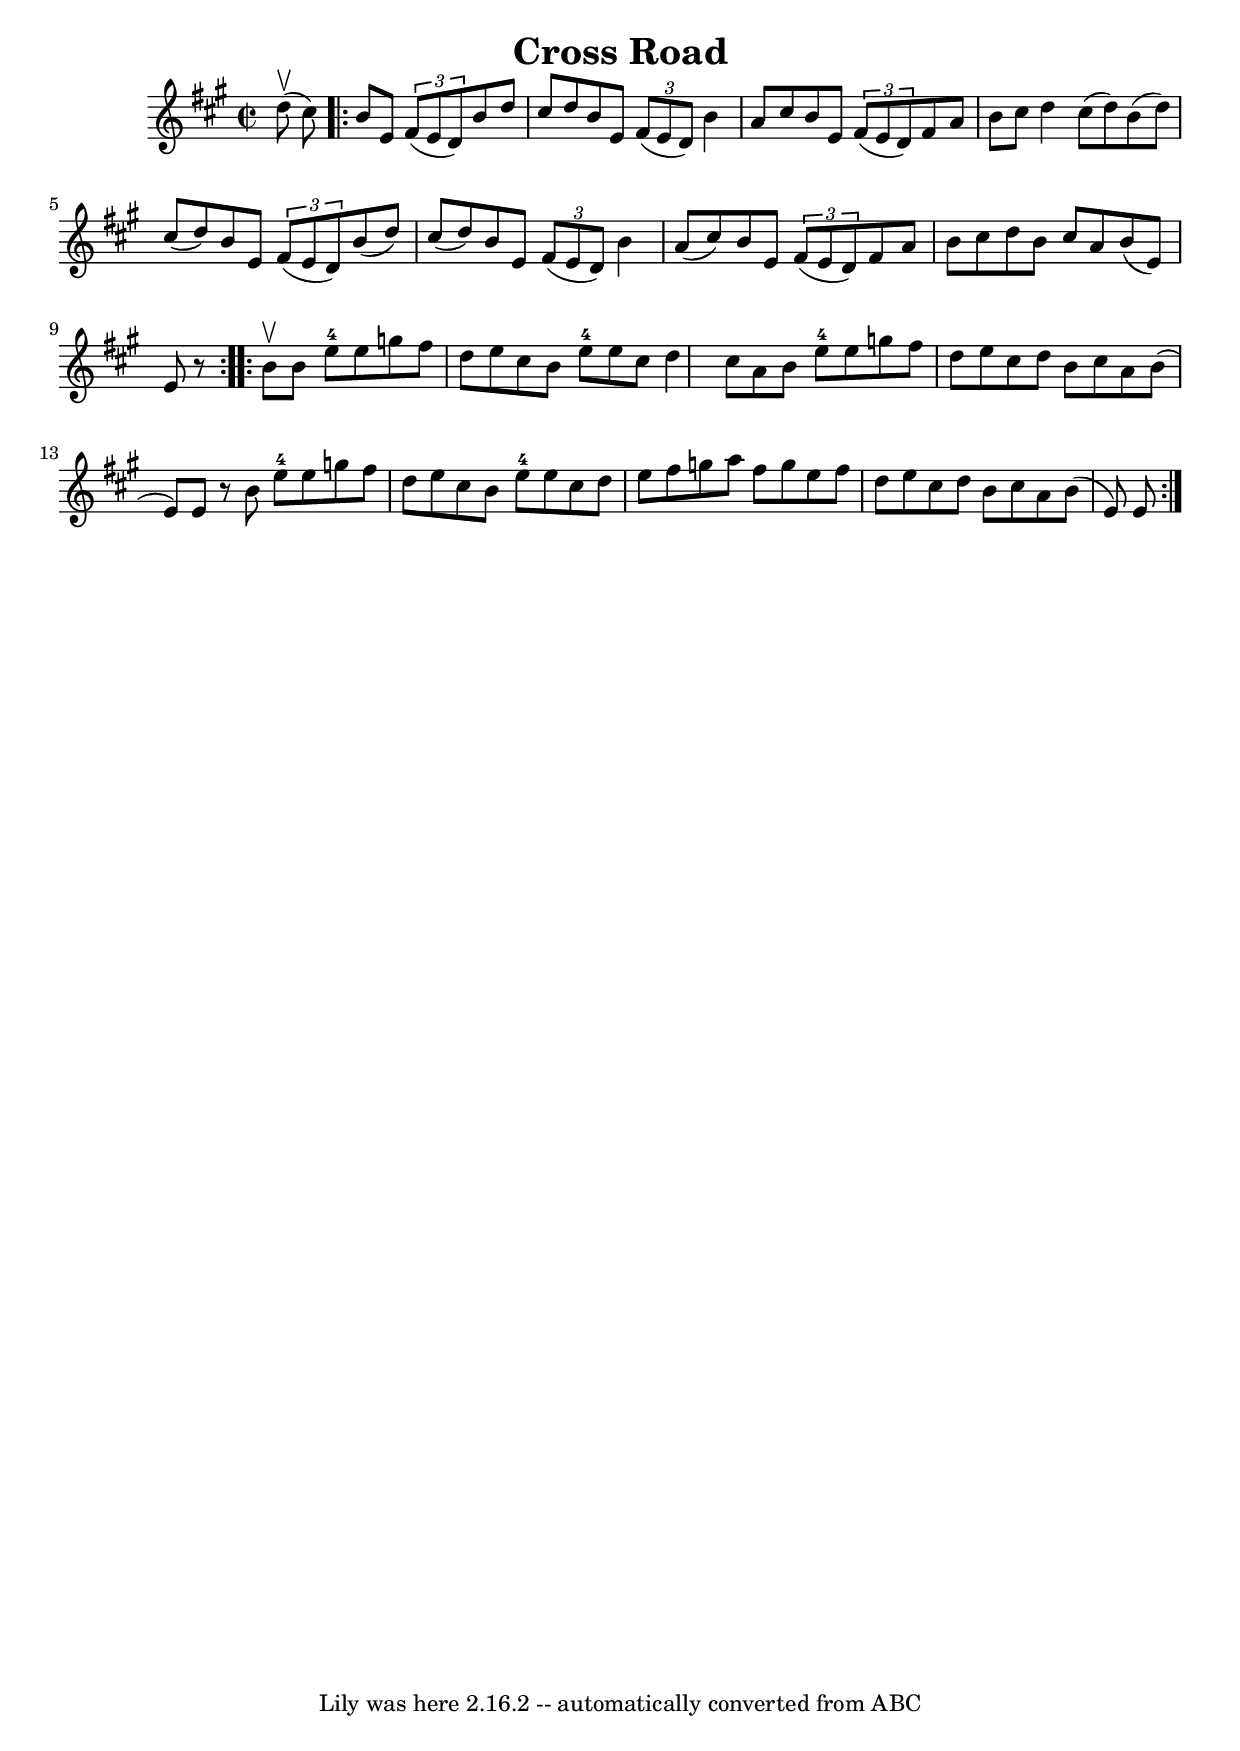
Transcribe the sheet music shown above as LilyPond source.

\version "2.16.2"
\include "Mammoth.ily"
\header {
  %% book = "Ryan's Mammoth Collection"
 crossRefNumber = "1"
 footnotes = "\\\\269"
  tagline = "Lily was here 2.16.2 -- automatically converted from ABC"
  title = "Cross Road"

}
voicedefault =  {


  \override Staff.TimeSignature #'style = #'C
  \time 2/2 
  \key b \dorian
 d''8^\upbow(cis''8) 
  \repeat volta 2 {
    
 b'8 e'8    \times 2/3 { fis'8 (e'8 d'8) 
			  } b'8 d''8 cis''8 d''8     |
 b'8 e'8    \times 2/3 { fis'8 (e'8 d'8) 
			  } b'4 a'8 cis''8     |
 b'8 e'8    \times 2/3 { fis'8 (e'8   
			 d'8)  			  } fis'8 a'8 b'8 cis''8     |
 d''4 cis''8 ( d''8) b'8 (d''8) cis''8 (d''8)    |
 b'8 e'8    
    \times 2/3 { fis'8 (e'8 d'8)  	       } b'8 (d''8) cis''8 (d''8)    |
 b'8 e'8    \times 2/3 { fis'8 (e'8 d'8) 
			  } b'4 a'8 (cis''8)    |
 b'8 e'8    \times 2/3 { fis'8 (e'8    
			 d'8)  			  } fis'8 a'8 b'8 cis''8     |
 d''8 b'8    
 cis''8 a'8 b'8 (e'8) e'8    r8   
  }     
  \repeat volta 2 { b'8^\upbow  |
 b'8 e''8-4 e''8 g''8 fis''8 d''8 e''8 cis''8     |
 b'8 e''8-4 e''8 cis''8 d''4 cis''8 a'8     |
 b'8 e''8-4 e''8 g''8 fis''8 d''8 e''8 cis''8     |
 d''8 b'8 cis''8 a'8 b'8 (e'8) e'8         r8    |
 b'8 e''8-4 e''8 g''8 fis''8 d''8 e''8 cis''8     |
 b'8 e''8-4 e''8 cis''8 d''8 e''8 fis''8 g''8     |
 a''8 fis''8 g''8 e''8 fis''8 d''8 e''8 cis''8     |
 d''8 b'8 cis''8 a'8 b'8 (e'8)   
 e'8  
  }   

}

\score{
  <<

    \context Staff="default"
    {
      \voicedefault 
      
    }

  >>
  \layout {
    
  }
  \midi {
  }

}
